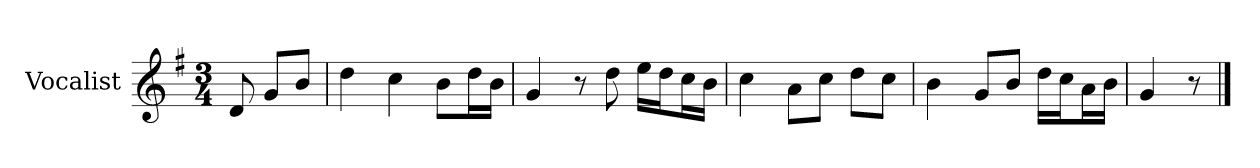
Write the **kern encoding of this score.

**kern
*part1
*staff1
*I"Vocalist
*k[f#]
*G:
*M3/4
=
8d
8gL
8bJ
=1
4dd
4cc
8bL
16ddL
16bJJ
=2
4g
8r
8dd
16eeLL
16ddJ
16ccL
16bJJ
=3
4cc
8aL
8ccJ
8ddL
8ccJ
=4
4b
8gL
8bJ
16ddLL
16ccJ
16aL
16bJJ
=5
4g
8r
==
*-
